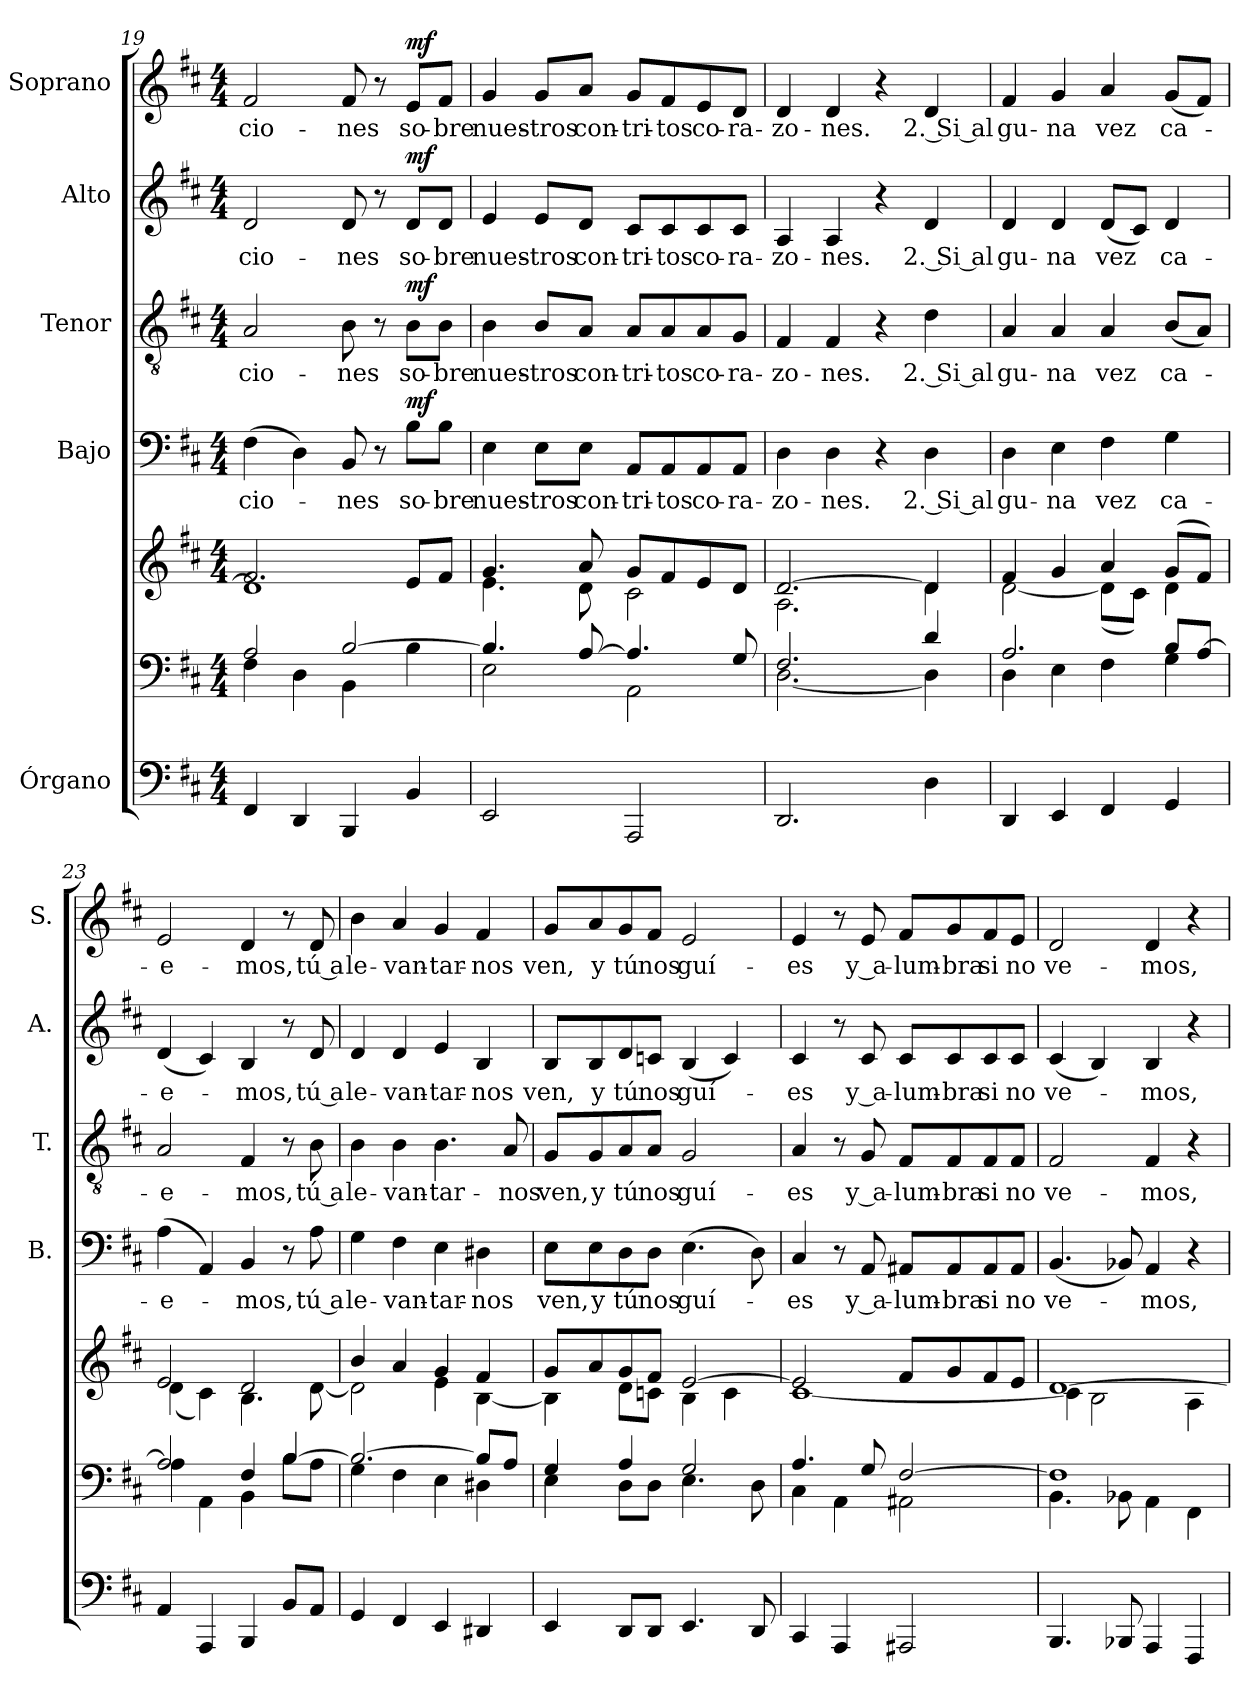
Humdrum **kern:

**kern	**kern	**kern	**dynam	**kern	**text	**dynam	**kern	**text	**dynam	**kern	**text	**dynam	**kern	**text	**dynam
*part5	*part5	*part5	*part5	*part4	*part4	*part4	*part3	*part3	*part3	*part2	*part2	*part2	*part1	*part1	*part1
*staff7	*staff6	*staff5	*staff5/6/7	*staff4	*staff4	*staff4	*staff3	*staff3	*staff3	*staff2	*staff2	*staff2	*staff1	*staff1	*staff1
*I"Órgano	*	*	*	*I"Bajo	*	*	*I"Tenor	*	*	*I"Alto	*	*	*I"Soprano	*	*
*	*	*	*	*I'B.	*	*	*I'T.	*	*	*I'A.	*	*	*I'S.	*	*
*clefF4	*clefF4	*clefG2	*	*clefF4	*	*	*clefGv2	*	*	*clefG2	*	*	*clefG2	*	*
*k[f#c#]	*k[f#c#]	*k[f#c#]	*	*k[f#c#]	*	*	*k[f#c#]	*	*	*k[f#c#]	*	*	*k[f#c#]	*	*
*M4/4	*M4/4	*M4/4	*	*M4/4	*	*	*M4/4	*	*	*M4/4	*	*	*M4/4	*	*
=19	=19	=19	=19	=19	=19	=19	=19	=19	=19	=19	=19	=19	=19	=19	=19
*	*^	*^	*	*	*	*	*	*	*	*	*	*	*	*	*
4FF#/	2A/	4F#\	2.f#/	1d]	.	(4F#\	-cio-	.	2A/	-cio-	.	2d/	-cio-	.	2f#/	-cio-	.
4DD/	.	4D\	.	.	.	4D\)	.	.	.	.	.	.	.	.	.	.	.
4BBB/	[2B/	4BB\	.	.	.	8BB/	-nes	.	8B\	-nes	.	8d/	-nes	.	8f#/	-nes	.
.	.	.	.	.	.	8r	.	.	8r	.	.	8r	.	.	8r	.	.
!	!	!	!	!	!LO:DY:b=3	!	!	!	!	!	!	!	!	!	!	!	!
!	!	!	!	!	!LO:DY:n=1:b=2	!	!	!	!	!	!	!	!	!	!	!	!
!	!	!	!	!	!LO:DY:n=2:b	!	!	!LO:DY:a	!	!	!LO:DY:a	!	!	!LO:DY:a	!	!	!LO:DY:a
4BB/	.	4B\	8e/L	.	mp mp mp	8B\L	so-	mf	8B\L	so-	mf	8d/L	so-	mf	8e/L	so-	mf
.	.	.	8f#/J	.	.	8B\J	-bre	.	8B\J	-bre	.	8d/J	-bre	.	8f#/J	-bre	.
=20	=20	=20	=20	=20	=20	=20	=20	=20	=20	=20	=20	=20	=20	=20	=20	=20	=20
2EE/	4.B/]	2E\	4.g/	4.e\	.	4E\	nues-	.	4B\	nues-	.	4e/	nues-	.	4g/	nues-	.
.	.	.	.	.	.	8E\L	-tros	.	8B/L	-tros	.	8e/L	-tros	.	8g/L	-tros	.
.	[8A/	.	8a/	8d\	.	8E\J	con-	.	8A/J	con-	.	8d/J	con-	.	8a/J	con-	.
2AAA/	4.A/]	2AA\	8g/L	2c#\	.	8AA/L	-tri-	.	8A/L	-tri-	.	8c#/L	-tri-	.	8g/L	-tri-	.
.	.	.	8f#/	.	.	8AA/	-tos	.	8A/	-tos	.	8c#/	-tos	.	8f#/	-tos	.
.	.	.	8e/	.	.	8AA/	co-	.	8A/	co-	.	8c#/	co-	.	8e/	co-	.
.	8G/	.	8d/J	.	.	8AA/J	-ra-	.	8G/J	-ra-	.	8c#/J	-ra-	.	8d/J	-ra-	.
=21	=21	=21	=21	=21	=21	=21	=21	=21	=21	=21	=21	=21	=21	=21	=21	=21	=21
2.DD/	2.F#/	[2.D\	[2.d/	2.A\	.	4D\	-zo-	.	4F#/	-zo-	.	4A/	-zo-	.	4d/	-zo-	.
.	.	.	.	.	.	4D\	-nes.	.	4F#/	-nes.	.	4A/	-nes.	.	4d/	-nes.	.
.	.	.	.	.	.	4r	.	.	4r	.	.	4r	.	.	4r	.	.
4D\	4d/	4D\]	4d/]	4d\	.	4D\	2. Si al	.	4d\	2. Si al	.	4d/	2. Si al	.	4d/	2. Si al	.
=22	=22	=22	=22	=22	=22	=22	=22	=22	=22	=22	=22	=22	=22	=22	=22	=22	=22
4DD/	2.A/	4D\	4f#/	[2d\	.	4D\	-gu-	.	4A/	-gu-	.	4d/	-gu-	.	4f#/	-gu-	.
4EE/	.	4E\	4g/	.	.	4E\	-na	.	4A/	-na	.	4d/	-na	.	4g/	-na	.
4FF#/	.	4F#\	4a/	(8d\L]	.	4F#\	vez	.	4A/	vez	.	(8d/L	vez	.	4a/	vez	.
.	.	.	.	8c#\J)	.	.	.	.	.	.	.	8c#/J)	.	.	.	.	.
4GG/	8B/L	4G\	(8g/L	4d\	.	4G\	ca-	.	(8B/L	ca-	.	4d/	ca-	.	(8g/L	ca-	.
.	[8A/J	.	8f#/J)	.	.	.	.	.	8A/J)	.	.	.	.	.	8f#/J)	.	.
=23	=23	=23	=23	=23	=23	=23	=23	=23	=23	=23	=23	=23	=23	=23	=23	=23	=23
4AA/	2A/]	4A\	2e/	(4d\	.	(4A\	-e-	.	2A/	-e-	.	(4d/	-e-	.	2e/	-e-	.
4AAA/	.	4AA\	.	4c#\)	.	4AA/)	.	.	.	.	.	4c#/)	.	.	.	.	.
4BBB/	4F#/	4BB\	2d/	4.B\	.	4BB/	-mos,	.	4F#/	-mos,	.	4B/	-mos,	.	4d/	-mos,	.
8BB/L	[4B/	8B\L	.	.	.	8r	.	.	8r	.	.	8r	.	.	8r	.	.
8AA/J	.	8A\J	.	[8d\	.	8A\	tú a	.	8B\	tú a	.	8d/	tú a	.	8d/	tú a	.
=24	=24	=24	=24	=24	=24	=24	=24	=24	=24	=24	=24	=24	=24	=24	=24	=24	=24
4GG/	2.B/_	4G\	4b/	2d\]	.	4G\	le-	.	4B\	le-	.	4d/	le-	.	4b\	le-	.
4FF#/	.	4F#\	4a/	.	.	4F#\	-van-	.	4B\	-van-	.	4d/	-van-	.	4a/	-van-	.
4EE/	.	4E\	4g/	4e\	.	4E\	-tar-	.	4.B\	-tar-	.	4e/	-tar-	.	4g/	-tar-	.
4DD#X/	8B/L]	4D#X\	4f#/	[4B\	.	4D#X\	-nos	.	.	.	.	4B/	-nos	.	4f#/	-nos	.
.	8A/J	.	.	.	.	.	.	.	8A/	-nos	.	.	.	.	.	.	.
=25	=25	=25	=25	=25	=25	=25	=25	=25	=25	=25	=25	=25	=25	=25	=25	=25	=25
4EE/	4G/	4E\	8g/L	4B\]	.	8E\L	ven,	.	8G/L	ven,	.	8B/L	ven,	.	8g/L	ven,	.
.	.	.	8a/	.	.	8E\	y	.	8G/	y	.	8B/	y	.	8a/	y	.
8DD/L	4A/	8D\L	8g/	8d\L	.	8D\	tú	.	8A/	tú	.	8d/	tú	.	8g/	tú	.
8DD/J	.	8D\J	8f#/J	8cn\J	.	8D\J	nos	.	8A/J	nos	.	8cn/J	nos	.	8f#/J	nos	.
4.EE/	2G/	4.E\	[2e/	4B\	.	(4.E\	guí-	.	2G/	guí-	.	(4B/	guí-	.	2e/	guí-	.
.	.	.	.	4c\	.	.	.	.	.	.	.	4c/)	.	.	.	.	.
8DD/	.	8D\	.	.	.	8D\)	.	.	.	.	.	.	.	.	.	.	.
=26	=26	=26	=26	=26	=26	=26	=26	=26	=26	=26	=26	=26	=26	=26	=26	=26	=26
4CC#/	4.A/	4C#\	2e/]	[1c#	.	4C#/	-es	.	4A/	-es	.	4c#/	-es	.	4e/	-es	.
4AAA/	.	4AA\	.	.	.	8r	.	.	8r	.	.	8r	.	.	8r	.	.
.	8G/	.	.	.	.	8AA/	y a-	.	8G/	y a-	.	8c#/	y a-	.	8e/	y a-	.
2AAA#X/	[2F#/	2AA#X\	8f#/L	.	.	8AA#X/L	-lum-	.	8F#/L	-lum-	.	8c#/L	-lum-	.	8f#/L	-lum-	.
.	.	.	8g/	.	.	8AA#/	-bra	.	8F#/	-bra	.	8c#/	-bra	.	8g/	-bra	.
.	.	.	8f#/	.	.	8AA#/	si	.	8F#/	si	.	8c#/	si	.	8f#/	si	.
.	.	.	8e/J	.	.	8AA#/J	no	.	8F#/J	no	.	8c#/J	no	.	8e/J	no	.
=27	=27	=27	=27	=27	=27	=27	=27	=27	=27	=27	=27	=27	=27	=27	=27	=27	=27
4.BBB/	1F#]	4.BB\	[1d	4c#\]	.	(4.BB/	ve-	.	2F#/	ve-	.	(4c#/	ve-	.	2d/	ve-	.
.	.	.	.	2B\	.	.	.	.	.	.	.	4B/)	.	.	.	.	.
8BBB-X/	.	8BB-X\	.	.	.	8BB-X/)	.	.	.	.	.	.	.	.	.	.	.
4AAA/	.	4AA\	.	.	.	4AA/	-mos,	.	4F#/	-mos,	.	4B/	-mos,	.	4d/	-mos,	.
4FFF#/	.	4FF#\	.	4A\	.	4r	.	.	4r	.	.	4r	.	.	4r	.	.
*	*v	*v	*	*	*	*	*	*	*	*	*	*	*	*	*	*	*
*	*	*v	*v	*	*	*	*	*	*	*	*	*	*	*	*	*
=	=	=	=	=	=	=	=	=	=	=	=	=	=	=	=
*-	*-	*-	*-	*-	*-	*-	*-	*-	*-	*-	*-	*-	*-	*-	*-
